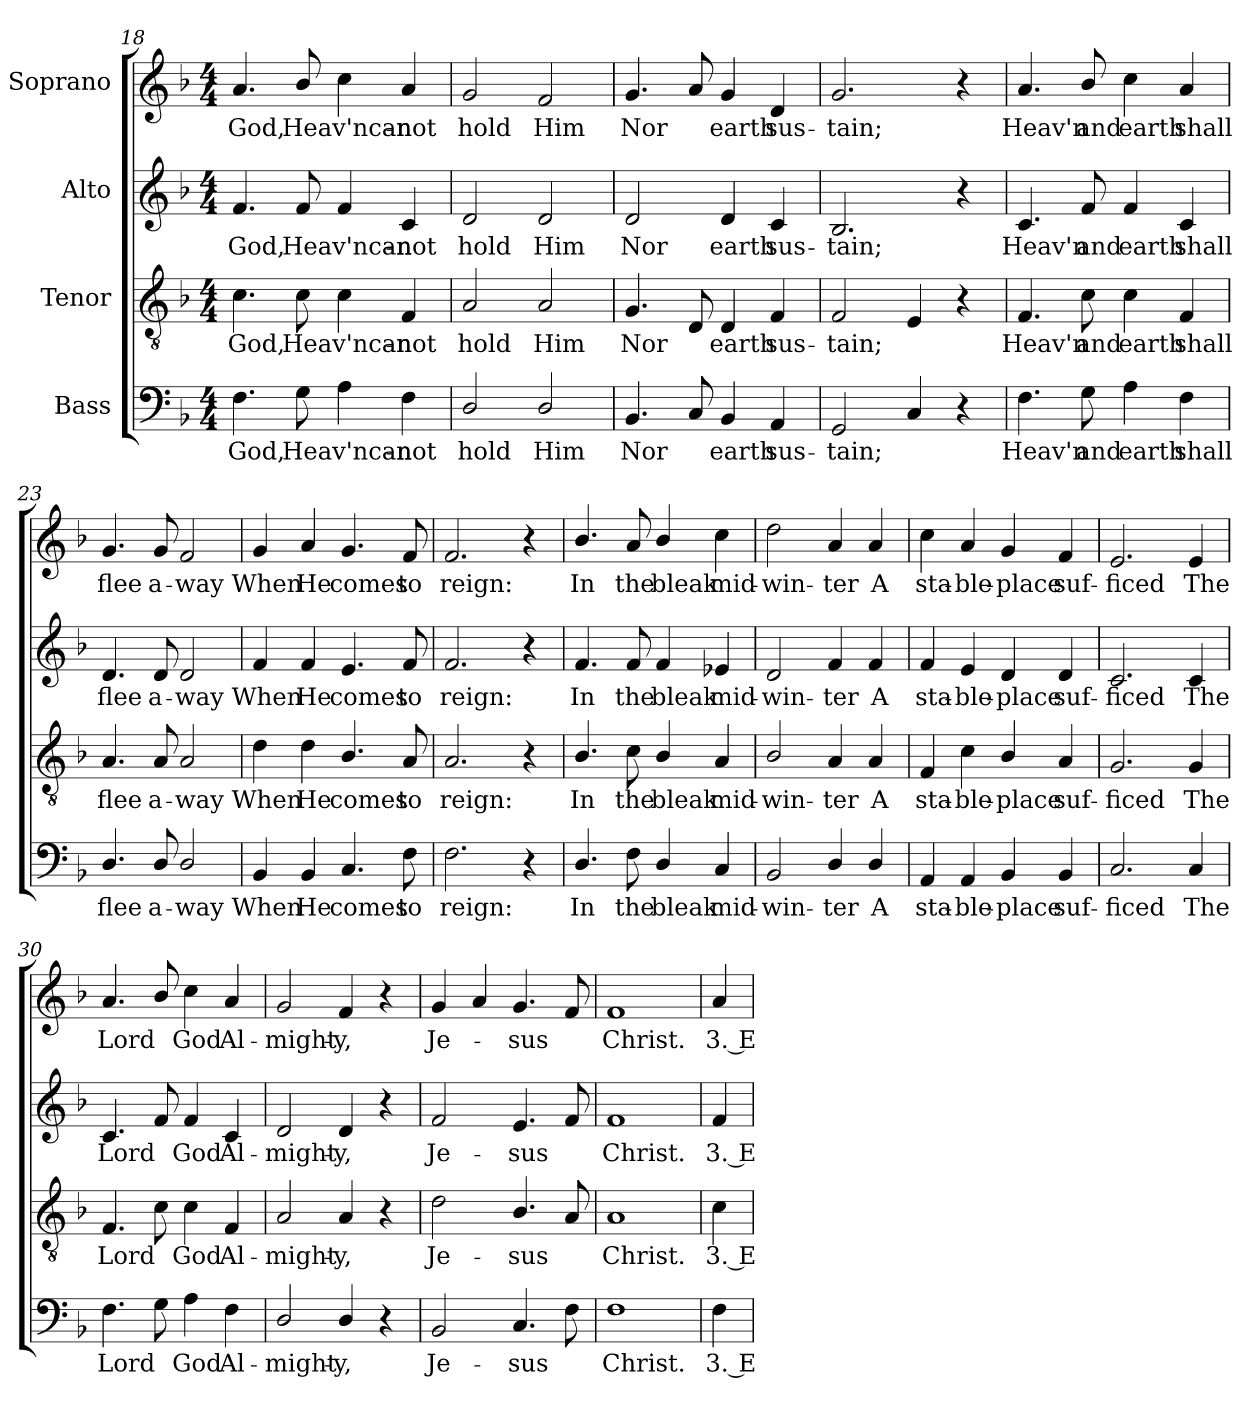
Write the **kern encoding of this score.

**kern	**text	**kern	**text	**kern	**text	**kern	**text
*part4	*part4	*part3	*part3	*part2	*part2	*part1	*part1
*staff4	*staff4	*staff3	*staff3	*staff2	*staff2	*staff1	*staff1
*I"Bass	*	*I"Tenor	*	*I"Alto	*	*I"Soprano	*
*clefF4	*	*clefGv2	*	*clefG2	*	*clefG2	*
*k[b-]	*	*k[b-]	*	*k[b-]	*	*k[b-]	*
*F:	*	*F:	*	*F:	*	*F:	*
*M4/4	*	*M4/4	*	*M4/4	*	*M4/4	*
=18	=18	=18	=18	=18	=18	=18	=18
!	!LO:LY:b:cj	!	!LO:LY:b:cj	!	!LO:LY:b:cj	!	!LO:LY:b:cj
4.F\	God,	4.c\	God,	4.f/	God,	4.a/	God,
!	!LO:LY:b:cj	!	!LO:LY:b:cj	!	!LO:LY:b:cj	!	!LO:LY:b:cj
8G\	Heav'ncan-	8c\	Heav'ncan-	8f/	Heav'ncan-	8b-/	Heav'ncan-
4A\	.	4c\	.	4f/	.	4cc\	.
!	!LO:LY:b:cj	!	!LO:LY:b:cj	!	!LO:LY:b:cj	!	!LO:LY:b:cj
4F\	-not	4F/	-not	4c/	-not	4a/	-not
=19	=19	=19	=19	=19	=19	=19	=19
!	!LO:LY:b:cj	!	!LO:LY:b:cj	!	!LO:LY:b:cj	!	!LO:LY:b:cj
2D/	hold	2A/	hold	2d/	hold	2g/	hold
!	!LO:LY:b:cj	!	!LO:LY:b:cj	!	!LO:LY:b:cj	!	!LO:LY:b:cj
2D/	Him	2A/	Him	2d/	Him	2f/	Him
=20	=20	=20	=20	=20	=20	=20	=20
!	!LO:LY:b	!	!LO:LY:b	!	!LO:LY:b:cj	!	!LO:LY:b
4.BB-/	Nor	4.G/	Nor	2d/	Nor	4.g/	Nor
8C/	.	8D/	.	.	.	8a/	.
!	!LO:LY:b:cj	!	!LO:LY:b:cj	!	!LO:LY:b:cj	!	!LO:LY:b:cj
4BB-/	earth	4D/	earth	4d/	earth	4g/	earth
!	!LO:LY:b:cj	!	!LO:LY:b:cj	!	!LO:LY:b:cj	!	!LO:LY:b:cj
4AA/	sus-	4F/	sus-	4c/	sus-	4d/	sus-
=21	=21	=21	=21	=21	=21	=21	=21
!	!LO:LY:b:cj	!	!LO:LY:b:cj	!	!LO:LY:b:cj	!	!LO:LY:b:cj
2GG/	-tain;	2F/	-tain;	2.B-/	-tain;	2.g/	-tain;
4C/	.	4E/	.	.	.	.	.
4r	.	4r	.	4r	.	4r	.
=22	=22	=22	=22	=22	=22	=22	=22
!	!LO:LY:b:cj	!	!LO:LY:b:cj	!	!LO:LY:b:cj	!	!LO:LY:b:cj
4.F\	Heav'n	4.F/	Heav'n	4.c/	Heav'n	4.a/	Heav'n
!	!LO:LY:b:cj	!	!LO:LY:b:cj	!	!LO:LY:b:cj	!	!LO:LY:b:cj
8G\	and	8c\	and	8f/	and	8b-/	and
!	!LO:LY:b:cj	!	!LO:LY:b:cj	!	!LO:LY:b:cj	!	!LO:LY:b:cj
4A\	earth	4c\	earth	4f/	earth	4cc\	earth
!	!LO:LY:b:cj	!	!LO:LY:b:cj	!	!LO:LY:b:cj	!	!LO:LY:b:cj
4F\	shall	4F/	shall	4c/	shall	4a/	shall
!!LO:LB:g=z
=23	=23	=23	=23	=23	=23	=23	=23
!	!LO:LY:b:cj	!	!LO:LY:b:cj	!	!LO:LY:b:cj	!	!LO:LY:b:cj
4.D/	flee	4.A/	flee	4.d/	flee	4.g/	flee
!	!LO:LY:b:cj	!	!LO:LY:b:cj	!	!LO:LY:b:cj	!	!LO:LY:b:cj
8D/	a-	8A/	a-	8d/	a-	8g/	a-
!	!LO:LY:b:cj	!	!LO:LY:b:cj	!	!LO:LY:b:cj	!	!LO:LY:b:cj
2D/	-way	2A/	-way	2d/	-way	2f/	-way
=24	=24	=24	=24	=24	=24	=24	=24
!	!LO:LY:b:cj	!	!LO:LY:b:cj	!	!LO:LY:b:cj	!	!LO:LY:b:cj
4BB-/	When	4d\	When	4f/	When	4g/	When
!	!LO:LY:b:cj	!	!LO:LY:b:cj	!	!LO:LY:b:cj	!	!LO:LY:b:cj
4BB-/	He	4d\	He	4f/	He	4a/	He
!	!LO:LY:b:cj	!	!LO:LY:b:cj	!	!LO:LY:b:cj	!	!LO:LY:b:cj
4.C/	comes	4.B-/	comes	4.e/	comes	4.g/	comes
!	!LO:LY:b:cj	!	!LO:LY:b:cj	!	!LO:LY:b:cj	!	!LO:LY:b:cj
8F\	to	8A/	to	8f/	to	8f/	to
=25	=25	=25	=25	=25	=25	=25	=25
!	!LO:LY:b:cj	!	!LO:LY:b:cj	!	!LO:LY:b:cj	!	!LO:LY:b:cj
2.F\	reign:	2.A/	reign:	2.f/	reign:	2.f/	reign:
4r	.	4r	.	4r	.	4r	.
=26	=26	=26	=26	=26	=26	=26	=26
!	!LO:LY:b:cj	!	!LO:LY:b:cj	!	!LO:LY:b:cj	!	!LO:LY:b:cj
4.D/	In	4.B-/	In	4.f/	In	4.b-/	In
!	!LO:LY:b:cj	!	!LO:LY:b:cj	!	!LO:LY:b:cj	!	!LO:LY:b:cj
8F\	the	8c\	the	8f/	the	8a/	the
!	!LO:LY:b:cj	!	!LO:LY:b:cj	!	!LO:LY:b:cj	!	!LO:LY:b:cj
4D/	bleak	4B-/	bleak	4f/	bleak	4b-/	bleak
!	!LO:LY:b:cj	!	!LO:LY:b:cj	!	!LO:LY:b:cj	!	!LO:LY:b:cj
4C/	mid-	4A/	mid-	4e-X/	mid-	4cc\	mid-
=27	=27	=27	=27	=27	=27	=27	=27
!	!LO:LY:b:cj	!	!LO:LY:b:cj	!	!LO:LY:b:cj	!	!LO:LY:b:cj
2BB-/	-win-	2B-/	-win-	2d/	-win-	2dd\	-win-
!	!LO:LY:b:cj	!	!LO:LY:b:cj	!	!LO:LY:b:cj	!	!LO:LY:b:cj
4D/	-ter	4A/	-ter	4f/	-ter	4a/	-ter
!	!LO:LY:b:cj	!	!LO:LY:b:cj	!	!LO:LY:b:cj	!	!LO:LY:b:cj
4D/	A	4A/	A	4f/	A	4a/	A
!!LO:LB:g=z
=28	=28	=28	=28	=28	=28	=28	=28
!	!LO:LY:b:cj	!	!LO:LY:b:cj	!	!LO:LY:b:cj	!	!LO:LY:b:cj
4AA/	sta-	4F/	sta-	4f/	sta-	4cc\	sta-
!	!LO:LY:b	!	!LO:LY:b	!	!LO:LY:b	!	!LO:LY:b
4AA/	-ble-	4c\	-ble-	4e/	-ble-	4a/	-ble-
!	!LO:LY:b:cj	!	!LO:LY:b:cj	!	!LO:LY:b:cj	!	!LO:LY:b:cj
4BB-/	-place	4B-/	-place	4d/	-place	4g/	-place
!	!LO:LY:b:cj	!	!LO:LY:b:cj	!	!LO:LY:b:cj	!	!LO:LY:b:cj
4BB-/	suf-	4A/	suf-	4d/	suf-	4f/	suf-
=29	=29	=29	=29	=29	=29	=29	=29
!	!LO:LY:b:cj	!	!LO:LY:b:cj	!	!LO:LY:b:cj	!	!LO:LY:b:cj
2.C/	-ficed	2.G/	-ficed	2.c/	-ficed	2.e/	-ficed
!	!LO:LY:b:cj	!	!LO:LY:b:cj	!	!LO:LY:b:cj	!	!LO:LY:b:cj
4C/	The	4G/	The	4c/	The	4e/	The
=30	=30	=30	=30	=30	=30	=30	=30
!	!LO:LY:b	!	!LO:LY:b	!	!LO:LY:b	!	!LO:LY:b
4.F\	Lord	4.F/	Lord	4.c/	Lord	4.a/	Lord
8G\	.	8c\	.	8f/	.	8b-/	.
!	!LO:LY:b:cj	!	!LO:LY:b:cj	!	!LO:LY:b:cj	!	!LO:LY:b:cj
4A\	God	4c\	God	4f/	God	4cc\	God
!	!LO:LY:b:cj	!	!LO:LY:b:cj	!	!LO:LY:b:cj	!	!LO:LY:b:cj
4F\	Al-	4F/	Al-	4c/	Al-	4a/	Al-
=31	=31	=31	=31	=31	=31	=31	=31
!	!LO:LY:b:cj	!	!LO:LY:b:cj	!	!LO:LY:b:cj	!	!LO:LY:b:cj
2D/	-might-	2A/	-might-	2d/	-might-	2g/	-might-
!	!LO:LY:b:cj	!	!LO:LY:b:cj	!	!LO:LY:b:cj	!	!LO:LY:b:cj
4D/	-y,	4A/	-y,	4d/	-y,	4f/	-y,
4r	.	4r	.	4r	.	4r	.
=32	=32	=32	=32	=32	=32	=32	=32
!	!LO:LY:b:cj	!	!LO:LY:b:cj	!	!LO:LY:b:cj	!	!LO:LY:b:cj
2BB-/	Je-	2d\	Je-	2f/	Je-	4g/	Je-
.	.	.	.	.	.	4a/	.
!	!LO:LY:b	!	!LO:LY:b	!	!LO:LY:b	!	!LO:LY:b
4.C/	-sus	4.B-/	-sus	4.e/	-sus	4.g/	-sus
8F\	.	8A/	.	8f/	.	8f/	.
=33	=33	=33	=33	=33	=33	=33	=33
!	!LO:LY:b:cj	!	!LO:LY:b:cj	!	!LO:LY:b:cj	!	!LO:LY:b:cj
1F	Christ.	1A	Christ.	1f	Christ.	1f	Christ.
!!LO:PB:g=z
=34	=34	=34	=34	=34	=34	=34	=34
!	!LO:LY:b:rj	!	!LO:LY:b:rj	!	!LO:LY:b:rj	!	!LO:LY:b:rj
4F\	3. E-	4c\	3. E-	4f/	3. E-	4a/	3. E-
=	=	=	=	=	=	=	=
*-	*-	*-	*-	*-	*-	*-	*-
